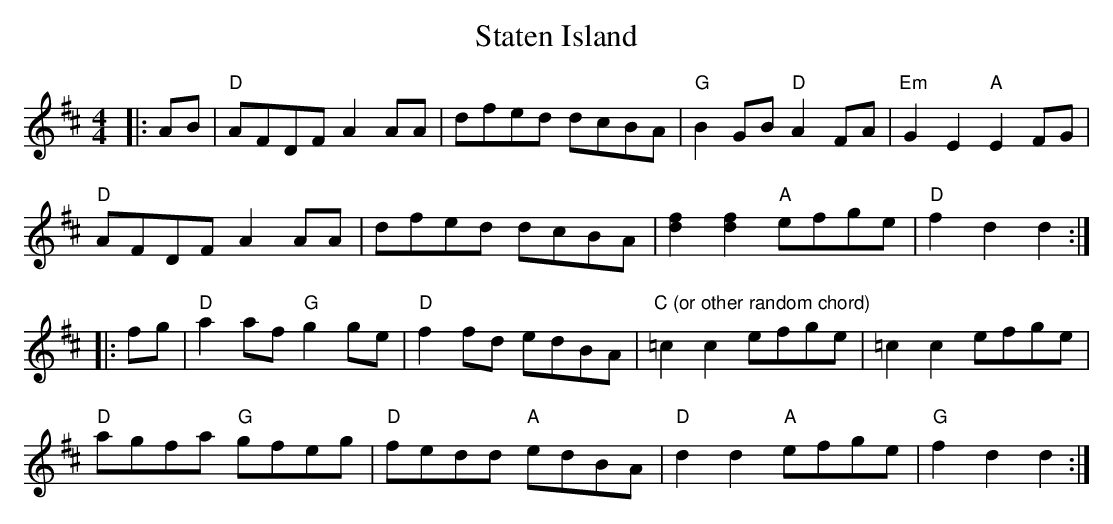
X:1
T: Staten Island
M: 4/4
L: 1/8
K: D
|:AB|\
"D"AFDF A2 AA|dfed dcBA|"G"B2 GB "D" A2 FA|"Em"G2 E2 "A"E2 FG|
"D"AFDF A2 AA|dfed dcBA|[d2f2][d2f2] "A"efge|"D"f2d2d2:|
|:fg|\
"D"a2af "G"g2 ge|"D"f2fd edBA|\
"C (or other random chord)"=c2c2efge|=c2 c2 efge|
"D"agfa "G"gfeg|"D"fedd "A" edBA|"D"d2 d2 "A" efge|"G"f2d2d2:|
